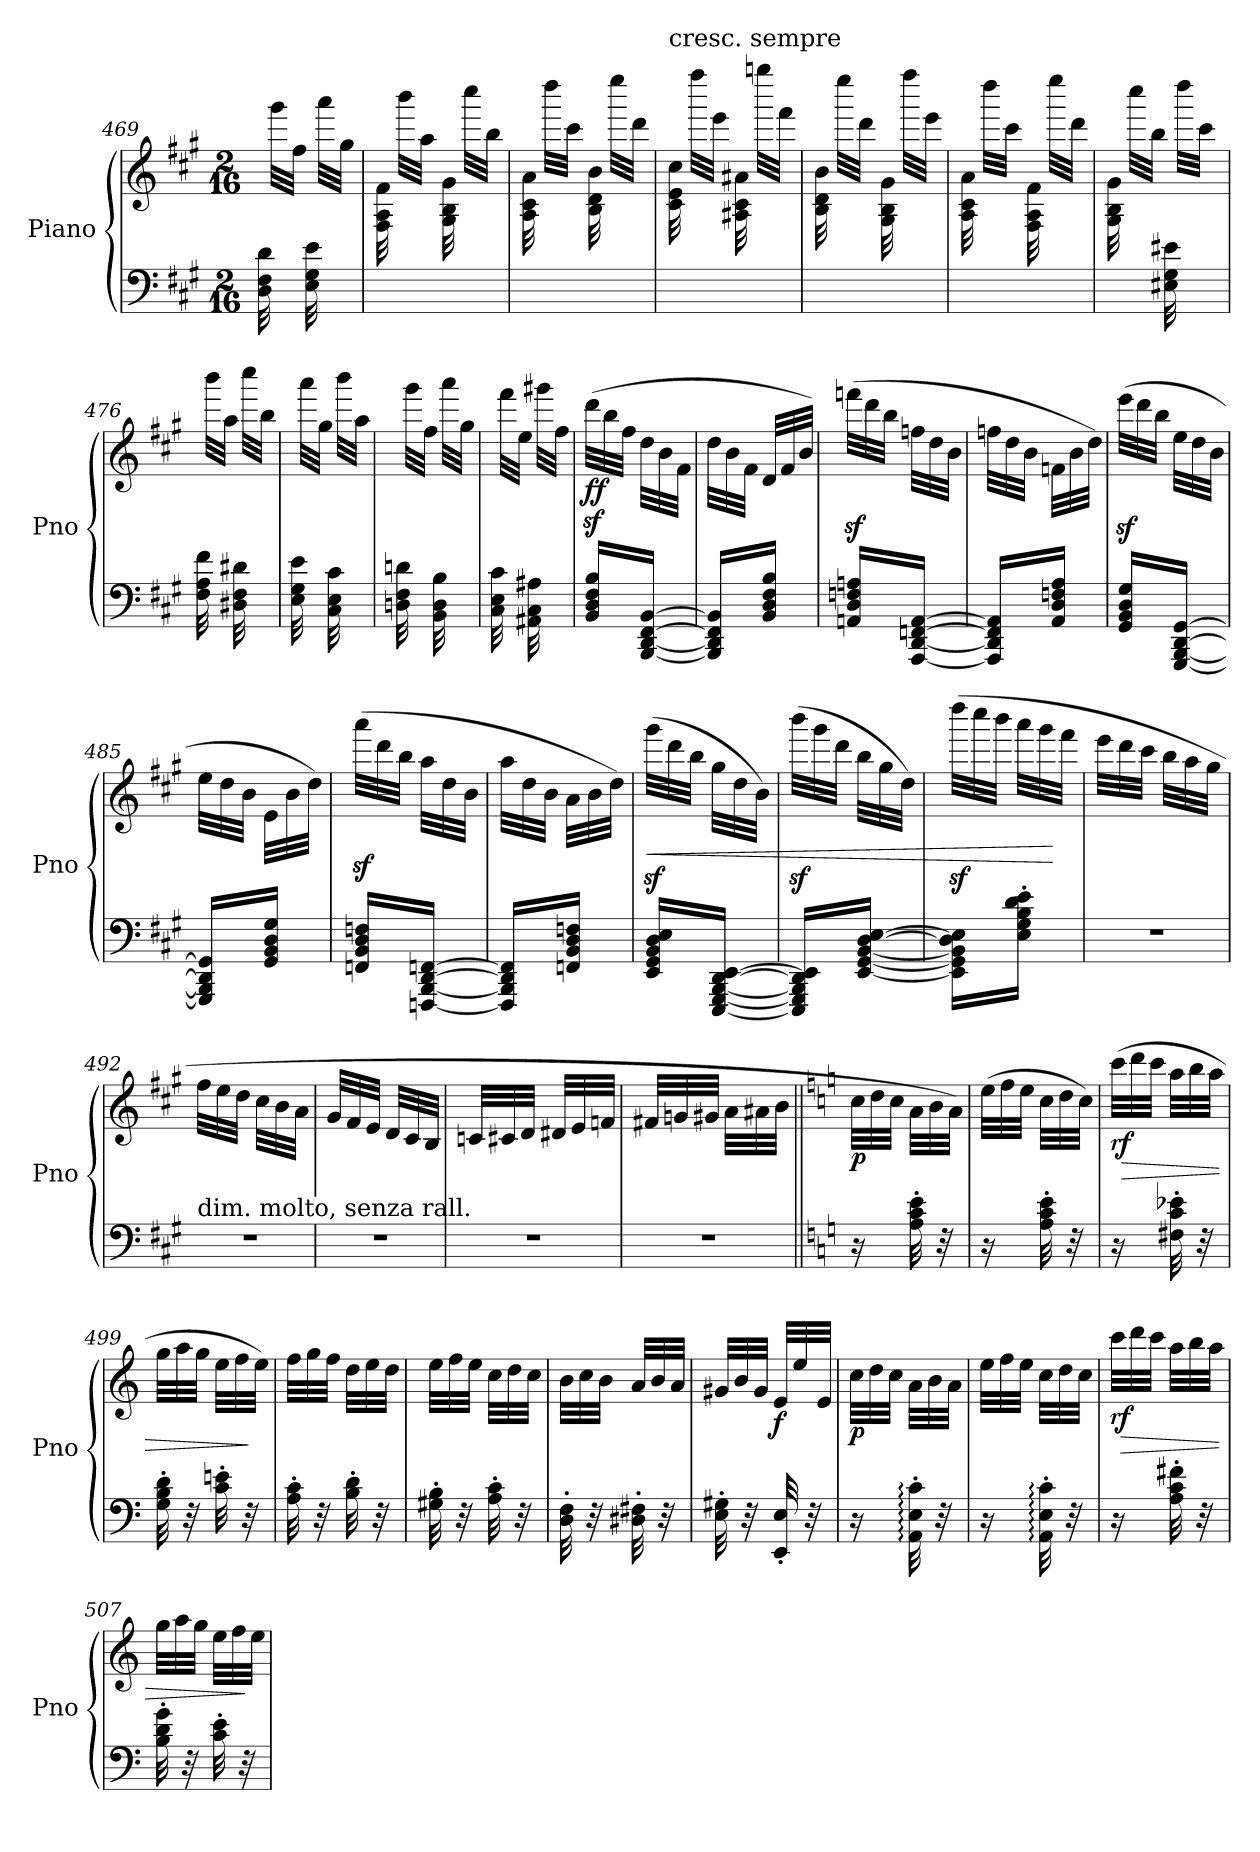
**kern	**kern	**dynam
*part1	*part1	*part1
*staff2	*staff1	*staff1/2
*I"Piano	*	*
*I'Pno	*	*
*clefF4	*clefG2	*
*k[f#c#g#]	*k[f#c#g#]	*
*A:	*A:	*
*M2/16	*M2/16	*
*Xtuplet	*Xtuplet	*
=469	=469	=469
48D\ 48F#\ 48d\	48ryy	.
24ryy	48ggg#\LLL	.
.	48ff#\JJJ	.
48E\ 48G#\ 48e\	48ryy	.
24ryy	48aaa\LLL	.
.	48gg#\JJJ	.
!!LO:PB:g=z
=470	=470	=470
*	*^	*
48ryy	48ryy	48F#\ 48A\ 48f#\	.
24ryy	48bbb\LLL	24ryy	.
.	48aa\JJJ	.	.
48ryy	48ryy	48G#\ 48B\ 48g#\	.
24ryy	48cccc#\LLL	24ryy	.
.	48bb\JJJ	.	.
=471	=471	=471	=471
48ryy	48ryy	48A\ 48c#\ 48a\	.
24ryy	48dddd\LLL	24ryy	.
.	48ccc#\JJJ	.	.
48ryy	48ryy	48B\ 48d\ 48b\	.
24ryy	48eeee\LLL	24ryy	.
.	48ddd\JJJ	.	.
!!LO:PB:g=z	!!
=472	=472	=472	=472
!	!LO:TX:a:t=cresc. sempre	!	!
48ryy	48ryy	48c#\ 48e\ 48cc#\	.
24ryy	48ffff#\LLL	24ryy	.
.	48eee\JJJ	.	.
48ryy	48ryy	48A#X\ 48c#\ 48a#X\	.
24ryy	48ggggn\LLL	24ryy	.
.	48fff#\JJJ	.	.
=473	=473	=473	=473
48ryy	48ryy	48B\ 48d\ 48b\	.
24ryy	48eeee\LLL	24ryy	.
.	48ddd\JJJ	.	.
48ryy	48ryy	48G#\ 48B\ 48g#\	.
24ryy	48ffff#\LLL	24ryy	.
.	48eee\JJJ	.	.
=474	=474	=474	=474
48ryy	48ryy	48A\ 48c#\ 48a\	.
24ryy	48dddd\LLL	24ryy	.
.	48ccc#\JJJ	.	.
48ryy	48ryy	48F#\ 48A\ 48f#\	.
24ryy	48eeee\LLL	24ryy	.
.	48ddd\JJJ	.	.
=475	=475	=475	=475
48ryy	48ryy	48G#\ 48B\ 48g#\	.
24ryy	48cccc#\LLL	48%5ryy	.
.	48bb\JJJ	.	.
48E#X\ 48G#\ 48e#X\	48ryy	.	.
24ryy	48dddd\LLL	.	.
.	48ccc#\JJJ	.	.
*	*v	*v	*
!!LO:PB:g=z
=476	=476	=476
48F#\ 48A\ 48f#\	48ryy	.
24ryy	48bbb\LLL	.
.	48aa\JJJ	.
48D#X\ 48F#\ 48d#X\	48ryy	.
24ryy	48cccc#\LLL	.
.	48bb\JJJ	.
=477	=477	=477
48E\ 48G#\ 48e\	48ryy	.
24ryy	48aaa\LLL	.
.	48gg#\JJJ	.
48C#\ 48E\ 48c#\	48ryy	.
24ryy	48bbb\LLL	.
.	48aa\JJJ	.
=478	=478	=478
48Dn\ 48F#\ 48dn\	48ryy	.
24ryy	48ggg#\LLL	.
.	48ff#\JJJ	.
48BB\ 48D\ 48B\	48ryy	.
24ryy	48aaa\LLL	.
.	48gg#\JJJ	.
=479	=479	=479
48C#\ 48E\ 48c#\	48ryy	.
24ryy	48fff#\LLL	.
.	48ee\JJJ	.
48AA#X\ 48C#\ 48A#X\	48ryy	.
24ryy	48ggg#X\LLL	.
.	48ff#\JJJ	.
=480	=480	=480
!	!	!LO:DY:b
16BB/ 16D/ 16F#/ 16B/LL	(48dddz>\LLL	ff
.	48bb\	.
.	48ff#\JJJ	.
[16BBB/ [16DD/ [16FF#/ [16BB/JJ	48dd\LLL	.
.	48b\	.
.	48f#\JJJ	.
!!LO:PB:g=z
=481	=481	=481
16BBB]/ 16DD]/ 16FF#]/ 16BB]/LL	48dd\LLL	.
.	48b\	.
.	48f#\JJJ	.
16BB/ 16D/ 16F#/ 16B/JJ	48d/LLL	.
.	48f#/	.
.	48b/JJJ)	.
=482	=482	=482
16AAn/ 16D/ 16Fn/ 16An/LL	(48fffnz>\LLL	.
.	48ddd\	.
.	48bb\JJJ	.
[16AAA/ [16DD/ [16FFn/ [16AA/JJ	48ffn\LLL	.
.	48dd\	.
.	48b\JJJ	.
=483	=483	=483
16AAA]/ 16DD]/ 16FF]/ 16AA]/LL	48ffn\LLL	.
.	48dd\	.
.	48b\JJJ	.
16AA/ 16D/ 16Fn/ 16A/JJ	48fn\LLL	.
.	48b\	.
.	48dd\JJJ)	.
!!LO:PB:g=z
=484	=484	=484
16GG#/ 16BB/ 16D/ 16G#/LL	(48eeez>\LLL	.
.	48ddd\	.
.	48bb\JJJ	.
[16GGG#/ [16BBB/ [16DD/ [16GG#/JJ	48ee\LLL	.
.	48dd\	.
.	48b\JJJ	.
=485	=485	=485
16GGG#]/ 16BBB]/ 16DD]/ 16GG#]/LL	48ee\LLL	.
.	48dd\	.
.	48b\JJJ	.
16GG#/ 16BB/ 16D/ 16G#/JJ	48e\LLL	.
.	48b\	.
.	48dd\JJJ)	.
=486	=486	=486
16FFn/ 16BB/ 16D/ 16Fn/LL	(48aaaz>\LLL	.
.	48ddd\	.
.	48bb\JJJ	.
[16FFFn/ [16BBB/ [16DD/ [16FFn/JJ	48aa\LLL	.
.	48dd\	.
.	48b\JJJ	.
=487	=487	=487
16FFF]/ 16BBB]/ 16DD]/ 16FF]/LL	48aa\LLL	.
.	48dd\	.
.	48b\JJJ	.
16FFn/ 16BB/ 16D/ 16Fn/JJ	48a\LLL	.
.	48b\	.
.	48dd\JJJ)	.
!!LO:PB:g=z
=488	=488	=488
!	!	!LO:HP:b
16EE/ 16GG#/ 16BB/ 16D/ 16E/LL	(48ggg#z>\LLL	<
.	48ddd\	.
.	48bb\JJJ	.
[16EEE/ [16GGG#/ [16BBB/ [16DD/ [16EE/JJ	48gg#\LLL	.
.	48dd\	.
.	48b\JJJ)	.
=489	=489	=489
16EEE]/ 16GGG#]/ 16BBB]/ 16DD]/ 16EE]/LL	(48bbbz>\LLL	.
.	48ggg#\	.
.	48ddd\JJJ	.
[16EE/ [16GG#/ [16BB/ [16D/ [16E/JJ	48bb\LLL	.
.	48gg#\	.
.	48dd\JJJ)	.
=490	=490	=490
16EE]\ 16GG#]\ 16BB]\ 16D]\ 16E]\LL	(48ddddz>\LLL	.
.	48cccc#\	.
.	48bbb\JJJ	.
16E'\ 16G#'\ 16B'\ 16d'\ 16e'\JJ	48aaa\LLL	.
.	48ggg#\	.
.	48fff#\JJJ	[
!!LO:PB:g=z
=491	=491	=491
8r	48eee\LLL	.
.	48ddd\	.
.	48ccc#\JJJ	.
.	48bb\LLL	.
.	48aa\	.
.	48gg#\JJJ	.
=492	=492	=492
!LO:TX:a:t=dim. molto, senza rall.	!	!
8r	48ff#\LLL	.
.	48ee\	.
.	48dd\JJJ	.
.	48cc#\LLL	.
.	48b\	.
.	48a\JJJ	.
=493	=493	=493
8r	48g#/LLL	.
.	48f#/	.
.	48e/JJJ	.
.	48d/LLL	.
.	48c#/	.
.	48B/JJJ	.
=494	=494	=494
8r	48cn/LLL	.
.	48c#X/	.
.	48d/JJJ	.
.	48d#X/LLL	.
.	48e/	.
.	48fn/JJJ	.
!!LO:PB:g=z
=495	=495	=495
8r	48f#X/LLL	.
.	48gn/	.
.	48g#X/JJJ	.
.	48a\LLL	.
.	48a#X\	.
.	48b\JJJ	.
=496||	=496||	=496||
*k[]	*k[]	*
*C:	*C:	*
!	!	!LO:DY:b
16r	48cc\LLL	p
.	48dd\	.
.	48cc\JJJ	.
32A\' 32c\' 32e\'	48a\LLL	.
.	48b\	.
32r	.	.
.	48a\JJJ)	.
!!LO:PB:g=z
=497	=497	=497
16r	(48ee\LLL	.
.	48ff\	.
.	48ee\JJJ	.
32A\' 32c\' 32e\'	48cc\LLL	.
.	48dd\	.
32r	.	.
.	48cc\JJJ)	.
=498	=498	=498
!	!	!LO:DY:b
16r	(48ccc\LLL	rf
!	!	!LO:HP:b
.	48ddd\	>
.	48ccc\JJJ	.
32F#X\' 32c\' 32e-X\'	48aa\LLL	.
.	48bb\	.
32r	.	.
.	48aa\JJJ	.
=499	=499	=499
32G\' 32B\' 32d\'	48gg\LLL	.
.	48aa\	.
32r	.	.
.	48gg\JJJ	.
32c\' 32en\'	48ee\LLL	.
.	48ff\	.
32r	.	.
.	48ee\JJJ)	]
=500	=500	=500
32A\' 32c\'	48ff\LLL	.
.	48gg\	.
32r	.	.
.	48ff\JJJ	.
32B\' 32d\'	48dd\LLL	.
.	48ee\	.
32r	.	.
.	48dd\JJJ	.
!!LO:PB:g=z
=501	=501	=501
32G#X\' 32B\'	48ee\LLL	.
.	48ff\	.
32r	.	.
.	48ee\JJJ	.
32A\' 32c\'	48cc\LLL	.
.	48dd\	.
32r	.	.
.	48cc\JJJ	.
=502	=502	=502
32D\' 32F\'	48b\LLL	.
.	48cc\	.
32r	.	.
.	48b\JJJ	.
32D#X\' 32F#X\'	48a/LLL	.
.	48b/	.
32r	.	.
.	48a/JJJ	.
=503	=503	=503
32E\' 32G#X\'	48g#X/LLL	.
.	48b/	.
32r	.	.
.	48g#/JJJ	.
!	!	!LO:DY:b
32EE/' 32E/'	48e/LLL	f
.	48ee/	.
32r	.	.
.	48e/JJJ	.
!!LO:PB:g=z
=504	=504	=504
!	!	!LO:DY:b
16r	48cc\LLL	p
.	48dd\	.
.	48cc\JJJ	.
32AA\:' 32E\:' 32c\:'	48a\LLL	.
.	48b\	.
32r	.	.
.	48a\JJJ	.
=505	=505	=505
16r	48ee\LLL	.
.	48ff\	.
.	48ee\JJJ	.
32AA\:' 32E\:' 32c\:'	48cc\LLL	.
.	48dd\	.
32r	.	.
.	48cc\JJJ	.
=506	=506	=506
!	!	!LO:DY:b
16r	48ccc\LLL	rf
!	!	!LO:HP:b
.	48ddd\	>
.	48ccc\JJJ	.
32A\' 32c\' 32f#X\'	48aa\LLL	.
.	48bb\	.
32r	.	.
.	48aa\JJJ	.
=507	=507	=507
32B\' 32d\' 32g\'	48gg\LLL	.
.	48aa\	.
32r	.	.
.	48gg\JJJ	.
32c\' 32e\'	48ee\LLL	.
.	48ff\	.
32r	.	.
.	48ee\JJJ	]
=	=	=
*-	*-	*-
